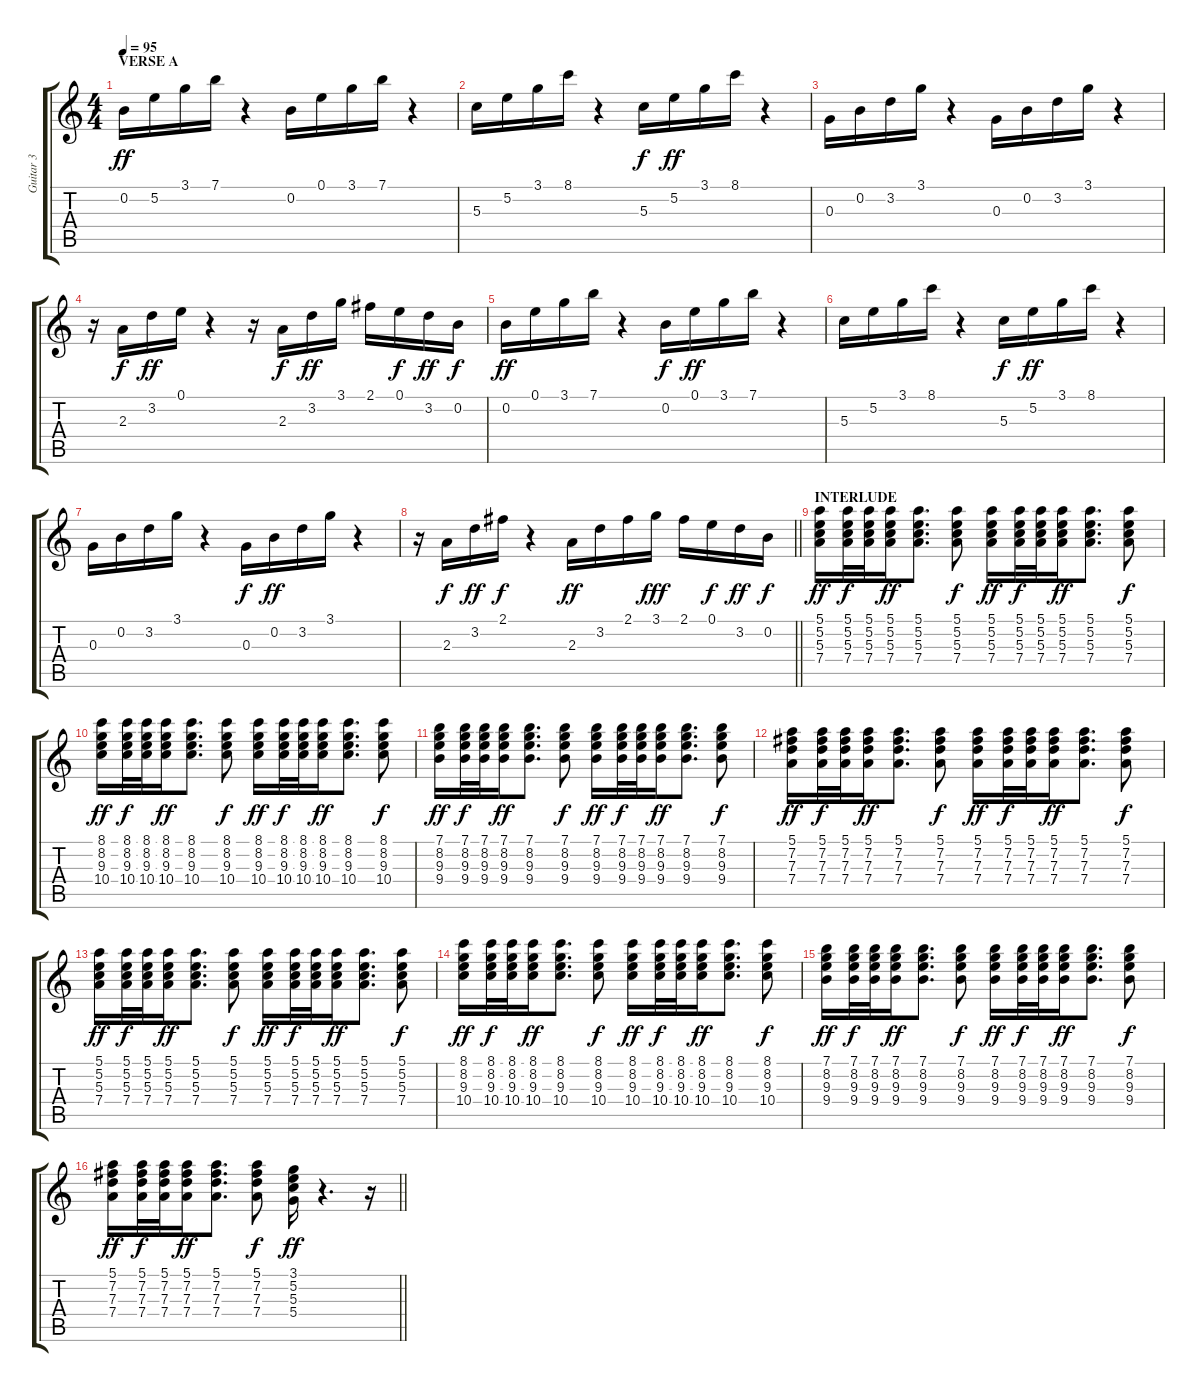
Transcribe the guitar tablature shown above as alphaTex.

\track ("Guitar 3" "Guitar 3") {instrument acousticguitarsteel}
\staff {score tabs}
\tuning (E4 B3 G3 D3 A2 E2) {hide}
\ts (4 4)
\section ("" "VERSE A")
\tempo 95
\clef g2
\ks c
0.2.16{dy ff} 5.2.16 3.1.16 7.1.16 r.4 0.2.16 0.1.16 3.1.16 7.1.16 r.4 |
5.3.16 5.2.16 3.1.16 8.1.16 r.4 5.3.16{dy f} 5.2.16{dy ff} 3.1.16 8.1.16 r.4 |
0.3.16 0.2.16 3.2.16 3.1.16 r.4 0.3.16 0.2.16 3.2.16 3.1.16 r.4 |
r.16 2.3.16{dy f} 3.2.16{dy ff} 0.1.16 r.4 r.16 2.3.16{dy f} 3.2.16{dy ff} 3.1.16 2.1.16 0.1.16{dy f} 3.2.16{dy ff} 0.2.16{dy f} |
0.2.16{dy ff} 0.1.16 3.1.16 7.1.16 r.4 0.2.16{dy f} 0.1.16{dy ff} 3.1.16 7.1.16 r.4 |
5.3.16 5.2.16 3.1.16 8.1.16 r.4 5.3.16{dy f} 5.2.16{dy ff} 3.1.16 8.1.16 r.4 |
0.3.16 0.2.16 3.2.16 3.1.16 r.4 0.3.16{dy f} 0.2.16{dy ff} 3.2.16 3.1.16 r.4 |
\barLineRight lightlight
r.16 2.3.16{dy f} 3.2.16{dy ff} 2.1.16{dy f} r.4 2.3.16{dy ff} 3.2.16 2.1.16 3.1.16{dy fff} 2.1.16 0.1.16{dy f} 3.2.16{dy ff} 0.2.16{dy f} |
\section ("" "INTERLUDE")
(5.1 5.2 5.3 7.4).16{dy ff} (5.1 5.2 5.3 7.4).32{dy f} (5.1 5.2 5.3 7.4).32 (5.1 5.2 5.3 7.4).16{dy ff} (5.1 5.2 5.3 7.4).8{d} (5.1 5.2 5.3 7.4).8{dy f} (5.1 5.2 5.3 7.4).16{dy ff} (5.1 5.2 5.3 7.4).32{dy f} (5.1 5.2 5.3 7.4).32 (5.1 5.2 5.3 7.4).16{dy ff} (5.1 5.2 5.3 7.4).8{d} (5.1 5.2 5.3 7.4).8{dy f} |
(8.1 8.2 9.3 10.4).16{dy ff} (8.1 8.2 9.3 10.4).32{dy f} (8.1 8.2 9.3 10.4).32 (8.1 8.2 9.3 10.4).16{dy ff} (8.1 8.2 9.3 10.4).8{d} (8.1 8.2 9.3 10.4).8{dy f} (8.1 8.2 9.3 10.4).16{dy ff} (8.1 8.2 9.3 10.4).32{dy f} (8.1 8.2 9.3 10.4).32 (8.1 8.2 9.3 10.4).16{dy ff} (8.1 8.2 9.3 10.4).8{d} (8.1 8.2 9.3 10.4).8{dy f} |
(7.1 8.2 9.3 9.4).16{dy ff} (7.1 8.2 9.3 9.4).32{dy f} (7.1 8.2 9.3 9.4).32 (7.1 8.2 9.3 9.4).16{dy ff} (7.1 8.2 9.3 9.4).8{d} (7.1 8.2 9.3 9.4).8{dy f} (7.1 8.2 9.3 9.4).16{dy ff} (7.1 8.2 9.3 9.4).32{dy f} (7.1 8.2 9.3 9.4).32 (7.1 8.2 9.3 9.4).16{dy ff} (7.1 8.2 9.3 9.4).8{d} (7.1 8.2 9.3 9.4).8{dy f} |
(5.1 7.2 7.3 7.4).16{dy ff} (5.1 7.2 7.3 7.4).32{dy f} (5.1 7.2 7.3 7.4).32 (5.1 7.2 7.3 7.4).16{dy ff} (5.1 7.2 7.3 7.4).8{d} (5.1 7.2 7.3 7.4).8{dy f} (5.1 7.2 7.3 7.4).16{dy ff} (5.1 7.2 7.3 7.4).32{dy f} (5.1 7.2 7.3 7.4).32 (5.1 7.2 7.3 7.4).16{dy ff} (5.1 7.2 7.3 7.4).8{d} (5.1 7.2 7.3 7.4).8{dy f} |
(5.1 5.2 5.3 7.4).16{dy ff} (5.1 5.2 5.3 7.4).32{dy f} (5.1 5.2 5.3 7.4).32 (5.1 5.2 5.3 7.4).16{dy ff} (5.1 5.2 5.3 7.4).8{d} (5.1 5.2 5.3 7.4).8{dy f} (5.1 5.2 5.3 7.4).16{dy ff} (5.1 5.2 5.3 7.4).32{dy f} (5.1 5.2 5.3 7.4).32 (5.1 5.2 5.3 7.4).16{dy ff} (5.1 5.2 5.3 7.4).8{d} (5.1 5.2 5.3 7.4).8{dy f} |
(8.1 8.2 9.3 10.4).16{dy ff} (8.1 8.2 9.3 10.4).32{dy f} (8.1 8.2 9.3 10.4).32 (8.1 8.2 9.3 10.4).16{dy ff} (8.1 8.2 9.3 10.4).8{d} (8.1 8.2 9.3 10.4).8{dy f} (8.1 8.2 9.3 10.4).16{dy ff} (8.1 8.2 9.3 10.4).32{dy f} (8.1 8.2 9.3 10.4).32 (8.1 8.2 9.3 10.4).16{dy ff} (8.1 8.2 9.3 10.4).8{d} (8.1 8.2 9.3 10.4).8{dy f} |
(7.1 8.2 9.3 9.4).16{dy ff} (7.1 8.2 9.3 9.4).32{dy f} (7.1 8.2 9.3 9.4).32 (7.1 8.2 9.3 9.4).16{dy ff} (7.1 8.2 9.3 9.4).8{d} (7.1 8.2 9.3 9.4).8{dy f} (7.1 8.2 9.3 9.4).16{dy ff} (7.1 8.2 9.3 9.4).32{dy f} (7.1 8.2 9.3 9.4).32 (7.1 8.2 9.3 9.4).16{dy ff} (7.1 8.2 9.3 9.4).8{d} (7.1 8.2 9.3 9.4).8{dy f} |
\barLineRight lightlight
(5.1 7.2 7.3 7.4).16{dy ff} (5.1 7.2 7.3 7.4).32{dy f} (5.1 7.2 7.3 7.4).32 (5.1 7.2 7.3 7.4).16{dy ff} (5.1 7.2 7.3 7.4).8{d} (5.1 7.2 7.3 7.4).8{dy f} (3.1 5.2 5.3 5.4).16{dy ff} r.4{d} r.16
